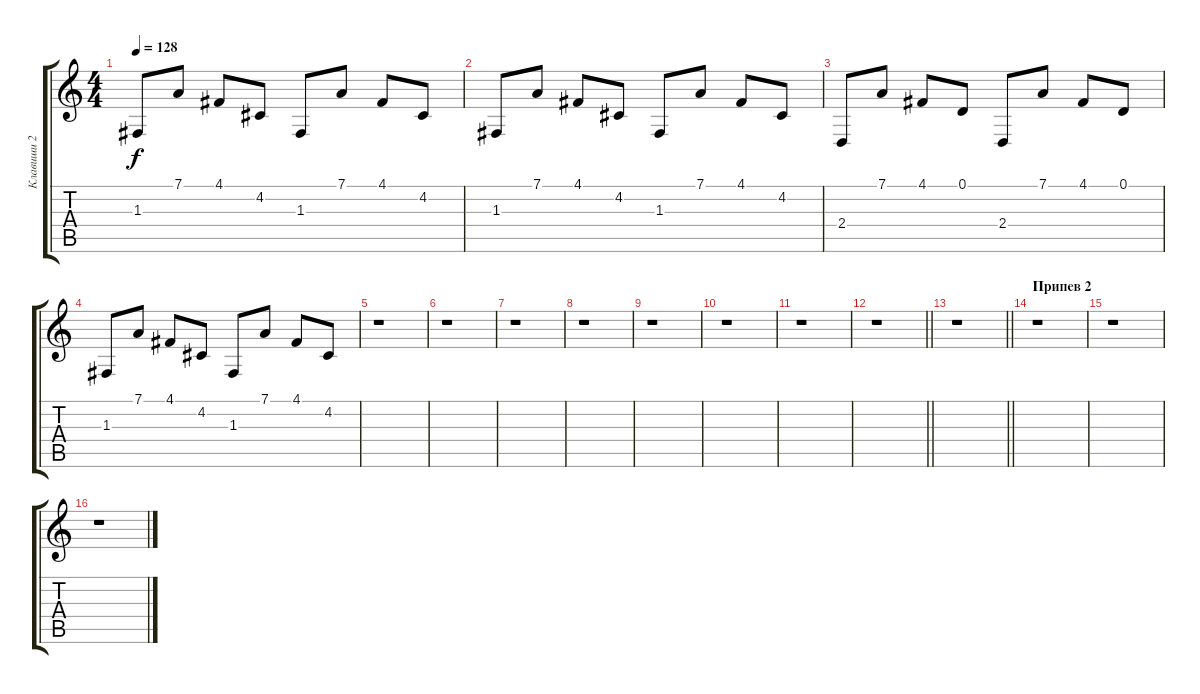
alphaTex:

\track ("Клавиши 2" "Клавиши 2") {instrument electricpiano2}
\staff {score tabs}
\tuning (D4 A3 F3 C3 G2 C2) {hide}
\ts (4 4)
\tempo 128
\clef g2
\ks c
1.3.8{dy f} 7.1.8 4.1.8 4.2.8 1.3.8 7.1.8 4.1.8 4.2.8 |
1.3.8 7.1.8 4.1.8 4.2.8 1.3.8 7.1.8 4.1.8 4.2.8 |
2.4.8 7.1.8 4.1.8 0.1.8 2.4.8 7.1.8 4.1.8 0.1.8 |
1.3.8 7.1.8 4.1.8 4.2.8 1.3.8 7.1.8 4.1.8 4.2.8 |
r.1 |
r.1 |
r.1 |
r.1 |
r.1 |
r.1 |
r.1 |
\barLineRight lightlight
r.1 |
\barLineRight lightlight
r.1 |
\section ("" "Припев 2")
r.1 |
r.1 |
r.1
